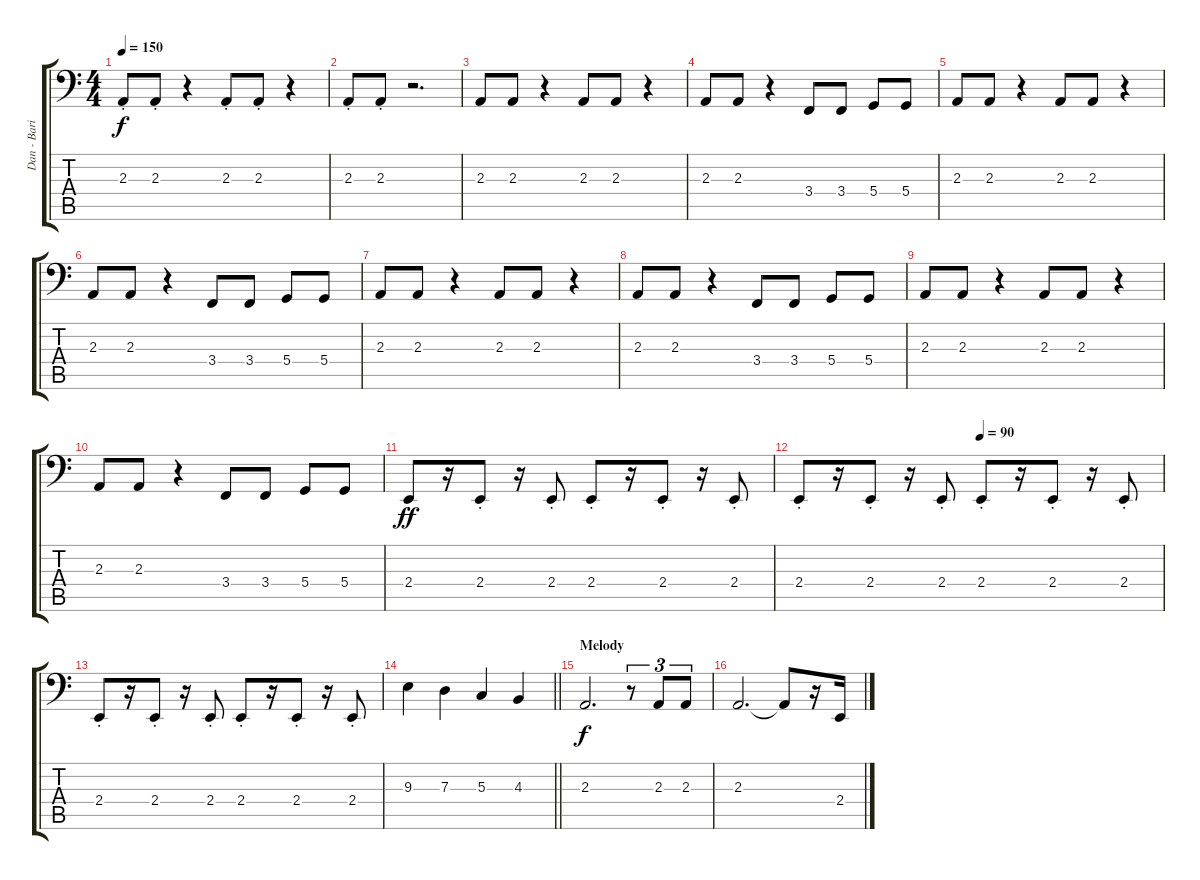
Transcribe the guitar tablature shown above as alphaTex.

\track ("Dan - Bari Sax" "Dan - Bari") {instrument baritonesax}
\staff {score tabs}
\tuning (E3 B2 G2 D2 A1 E1) {hide}
\ts (4 4)
\tempo 150
\clef f4
\ks c
2.3{st}.8{dy f} 2.3{st}.8 r.4 2.3{st}.8 2.3{st}.8 r.4 |
2.3{st}.8 2.3{st}.8 r.2{d} |
2.3.8 2.3.8 r.4 2.3.8 2.3.8 r.4 |
2.3.8 2.3.8 r.4 3.4.8 3.4.8 5.4.8 5.4.8 |
2.3.8 2.3.8 r.4 2.3.8 2.3.8 r.4 |
2.3.8 2.3.8 r.4 3.4.8 3.4.8 5.4.8 5.4.8 |
2.3.8 2.3.8 r.4 2.3.8 2.3.8 r.4 |
2.3.8 2.3.8 r.4 3.4.8 3.4.8 5.4.8 5.4.8 |
2.3.8 2.3.8 r.4 2.3.8 2.3.8 r.4 |
2.3.8 2.3.8 r.4 3.4.8 3.4.8 5.4.8 5.4.8 |
2.4{st}.8{dy ff} r.16 2.4{st}.8 r.16 2.4{st}.8 2.4{st}.8 r.16 2.4{st}.8 r.16 2.4{st}.8 |
\tempo (90 0.5)
2.4{st}.8 r.16 2.4{st}.8 r.16 2.4{st}.8 2.4{st}.8 r.16 2.4{st}.8 r.16 2.4{st}.8 |
2.4{st}.8 r.16 2.4{st}.8 r.16 2.4{st}.8 2.4{st}.8 r.16 2.4{st}.8 r.16 2.4{st}.8 |
\barLineRight lightlight
9.3.4 7.3.4 5.3.4 4.3.4 |
\section ("" "Melody")
2.3.2{d dy f} r.8{tu (3 2)} 2.3.8{tu (3 2)} 2.3.8{tu (3 2)} |
2.3.2{d} 2.3{t}.8 r.16 2.4.16
